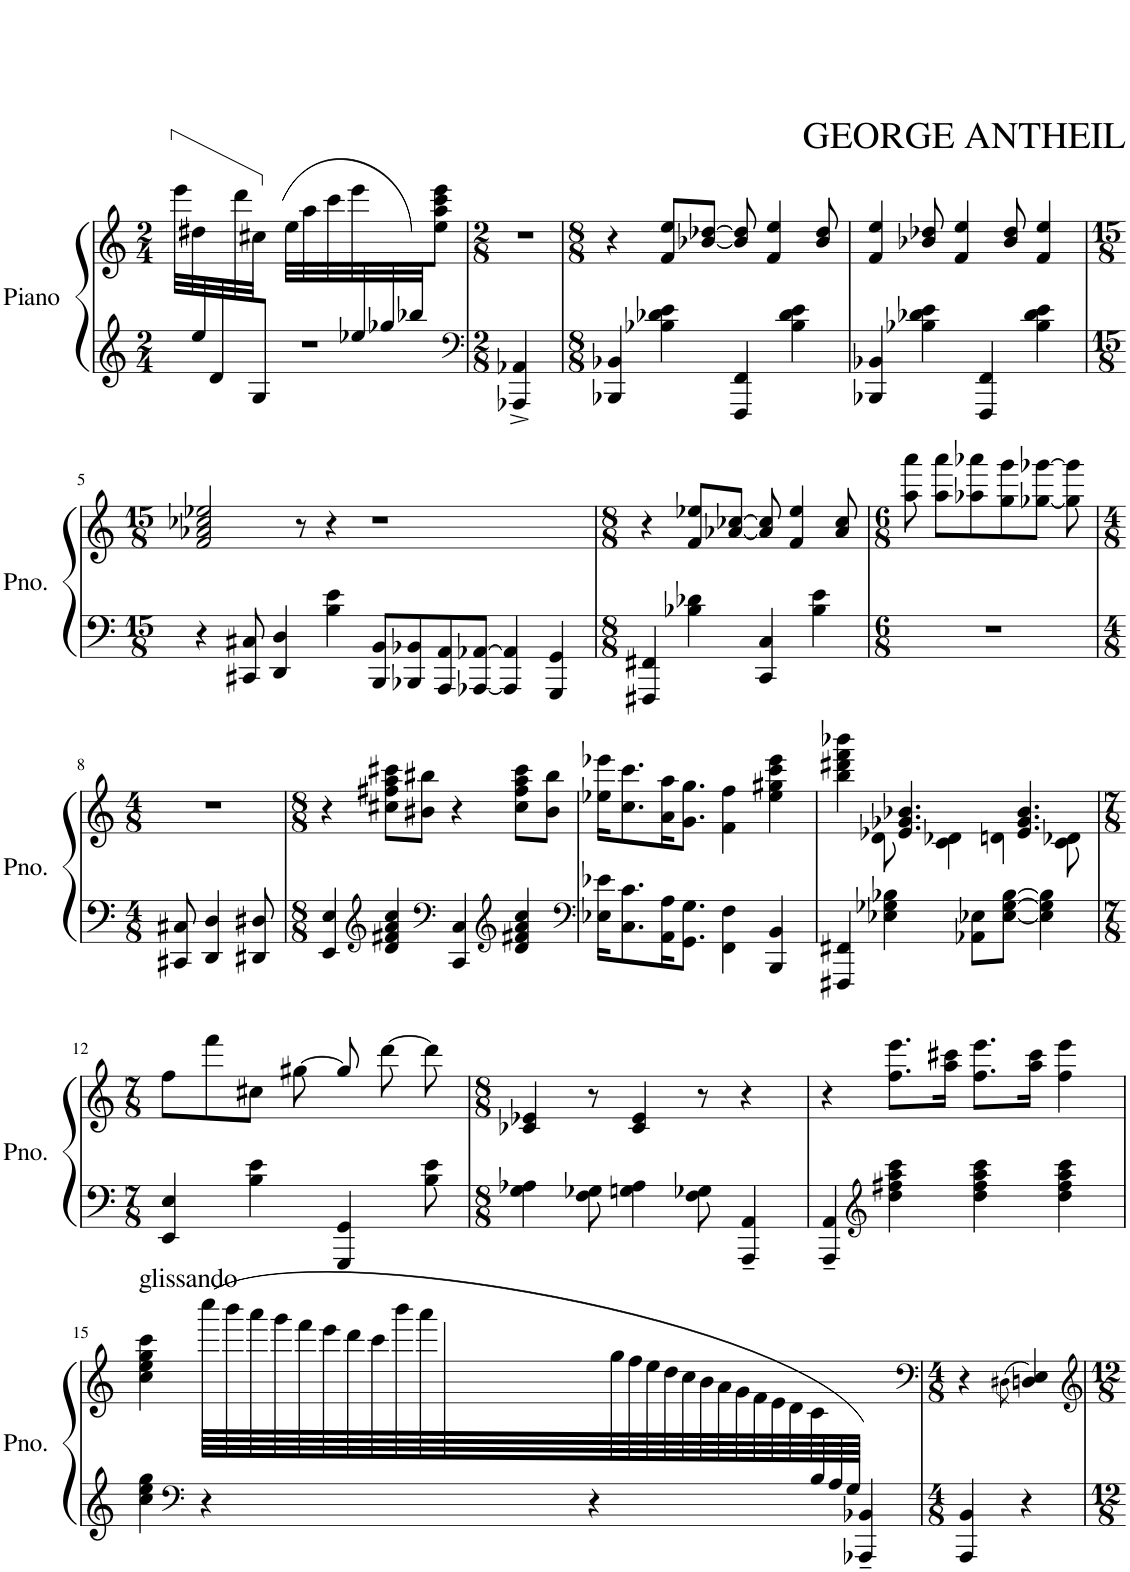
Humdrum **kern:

**kern	**kern
*part1	*part1
*staff2	*staff1
*I"Piano	*
*I'Pno.	*
*clefG2	*clefG2
*k[]	*k[]
*M2/4	*M2/4
=1	=1
*^	*
*	*	*Xtuplet
24ryy	2r	48eee\LLL
.	.	48dd#X\
48ee/	.	24ryy
48d/	.	.
24ryy	.	48ddd\
.	.	48cc#X\JJ
8G/J	.	8ryy
14ryy	.	(56ee\LLL
.	.	56aa\
.	.	56ccc\
.	.	56eee\
56ee-X/	.	28.ryy
56gg-X/	.	.
56bb-X/JJ)	.	.
8ryy	.	8ee\ 8aa\ 8ccc\ 8eee\J
*v	*v	*
=2	=2
*clefF4	*
*M2/8	*M2/8
4AAA-X/^ 4AA-X/^	4r
=3	=3
*M8/8	*M8/8
4BBB-X/ 4BB-X/	4r
4B-X\ 4d-X\ 4e\	8f/ 8ee/L
.	[8b-X/ [8dd-X/J
4FFF/ 4FF/	8b-/] 8dd-/]
.	4f/ 4ee/
4B-\ 4d-\ 4e\	.
.	8b-/ 8dd-/
=4	=4
4BBB-X/ 4BB-X/	4f/ 4ee/
4B-X\ 4d-X\ 4e\	8b-X/ 8dd-X/
.	4f/ 4ee/
4FFF/ 4FF/	.
.	8b-/ 8dd-/
4B-\ 4d-\ 4e\	4f/ 4ee/
!!LO:LB:g=z
=5	=5
*M15/8	*M15/8
4r	2f/ 2a-X/ 2cc-X/ 2ee-X/
8CC#X/ 8C#X/	.
4DD/ 4D/	.
.	8r
4B\ 4e\	4r
8BBB/ 8BB/L	1r
8BBB-X/ 8BB-X/	.
8AAA/ 8AA/	.
[8AAA-X/ [8AA-X/J	.
4AAA-/] 4AA-/]	.
4GGG/ 4GG/	.
=6	=6
*M8/8	*M8/8
4FFF#X/ 4FF#X/	4r
4B-X\ 4d-X\	8f/ 8ee-X/L
.	[8a-X/ [8cc-X/J
4CC/ 4C/	8a-/] 8cc-/]
.	4f/ 4ee-/
4B-\ 4e\	.
.	8a-/ 8cc-/
=7	=7
*M6/8	*M6/8
2.r	8aa\ 8aaa\
.	8aa\ 8aaa\L
.	8aa-X\ 8aaa-X\
.	8gg\ 8ggg\
.	[8gg-X\ [8ggg-X\J
.	8gg-\] 8ggg-\]
!!LO:LB:g=z
=8	=8
*M4/8	*M4/8
8CC#X/ 8C#X/	2r
4DD/ 4D/	.
8DD#X/ 8D#X/	.
=9	=9
*M8/8	*M8/8
4EE/ 4E/	4r
*clefG2	*
4d/ 4f#X/ 4a/ 4cc/	8cc#X\ 8ff#X\ 8aa\ 8ccc#X\L
.	8b#X\ 8bb#X\J
*clefF4	*
4CC/ 4C/	4r
*clefG2	*
4d/ 4f#X/ 4a/ 4cc/	8cc#\ 8ff#\ 8aa\ 8ccc#\L
.	8b#\ 8bb#\J
=10	=10
*clefF4	*
16E-X\ 16e-X\KL	16ee-X\ 16eee-X\KL
8.C\ 8.c\	8.cc\ 8.ccc\
16AA\ 16A\K	16a\ 16aa\K
8.GG\ 8.G\J	8.g\ 8.gg\J
4FF\ 4F\	4f\ 4ff\
4BBB/ 4BB/	4ee-\ 4gg#X\ 4ccc\ 4eee-\
=11	=11
*	*^
4FFF#X/ 4FF#X/	4bb\ 4ddd#X\ 4fff\ 4bbb-X\	4ryy
4E-X\ 4G-X\ 4B-X\	4.e-X/ 4.g-X/ 4.b-X/	8d\
.	.	4c\ 4d-X\
8AA-X\ 8E-X\L	.	.
[8E-\ [8G-\ [8B-\J	4.e-/ 4.g-/ 4.b-/	4dn\
4E-\] 4G-\] 4B-\]	.	.
.	.	8c\ 8d-X\
*	*v	*v
!!LO:LB:g=z
=12	=12
*M7/8	*M7/8
4EE/ 4E/	8ff\L
.	8fff\
4B\ 4e\	8cc#X\J
.	[8gg#X\
4GGG/ 4GG/	8gg#/]
.	[8ddd\
8B\ 8e\	8ddd\]
=13	=13
*M8/8	*M8/8
4G\ 4A-X\	4c-X/ 4e-X/
8F\ 8G-X\	8r
4Gn\ 4A-\	4c-/ 4e-/
8F\ 8G-X\	8r
4AAA/~ 4AA/~	4r
=14	=14
4AAA/~ 4AA/~	4r
*clefG2	*
4dd\ 4ff#X\ 4aa\ 4ccc\	8.ff\ 8.eee\L
.	16aa\ 16ccc#X\Jk
4dd\ 4ff#\ 4aa\ 4ccc\	8.ff\ 8.eee\L
.	16aa\ 16ccc#\Jk
4dd\ 4ff#\ 4aa\ 4ccc\	4ff\ 4eee\
!!LO:LB:g=z
=15	=15
*^	*
!	!	!LO:TX:a:t=glissando
64ryy	4cc\ 4ee\ 4gg\	4cc\ 4ee\ 4gg\ 4ccc\
*clefF4	*	*
.	4r	(64cccc\LLLL
.	.	64bbb\
.	.	64aaa\
.	.	64ggg\
.	.	64fff\
.	.	64eee\
.	.	64ddd\
.	.	64ccc\
.	.	64bbb\
.	.	64aaa\
.	.	64ggg\
.	.	64fff
.	.	64eee
.	.	64ddd
.	.	64ccc
.	.	64bb
.	4r	64aa
.	.	64gg\
.	.	64ff\
.	.	64ee\
.	.	64dd\
.	.	64cc\
.	.	64b\
.	.	64a\
.	.	64g\
.	.	64f\
.	.	64e\
.	.	64d\
.	.	64c\
64B/	.	32.ryy
64A/	.	.
64G/JJJJ)	.	.
4ryy	4AAA-X/~ 4BB-X/~	4ryy
*v	*v	*
=16	=16
*	*clefF4
*M4/8	*M4/8
4AAA/ 4BB/	4r
.	(8qD#X\
4r	4Dn/ 4E/)
=	=
*-	*-
